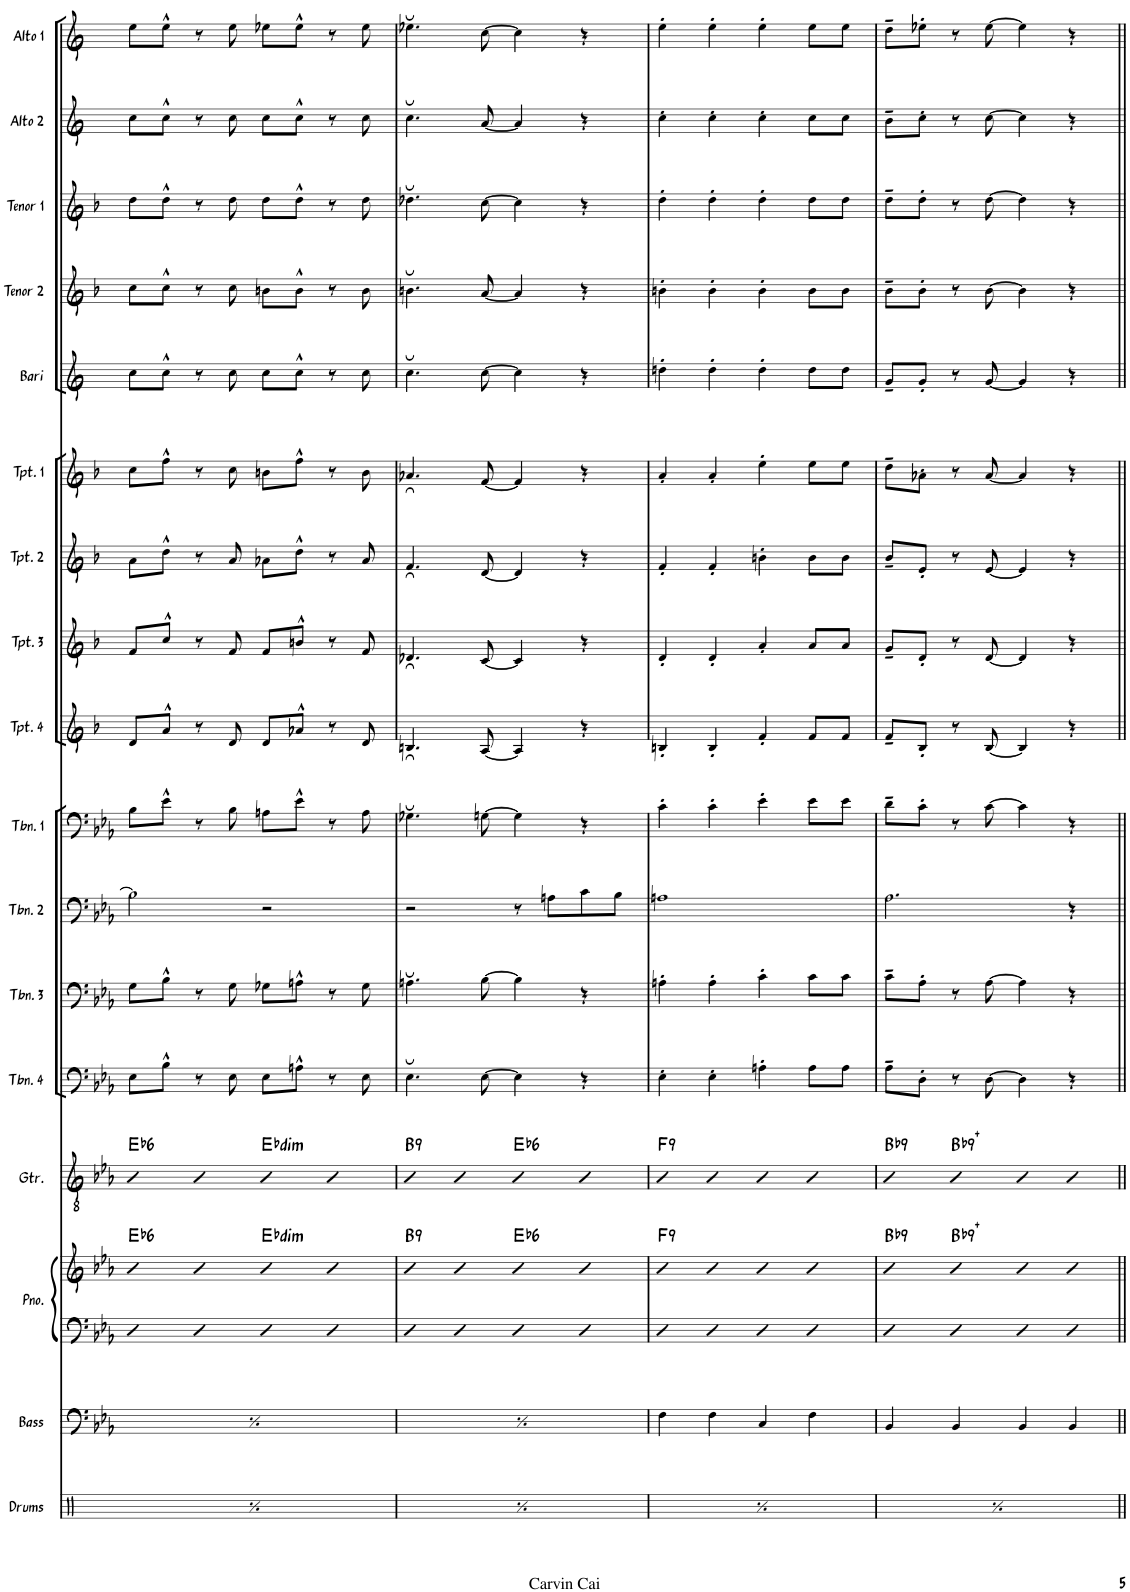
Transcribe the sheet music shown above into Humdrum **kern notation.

**kern	**kern	**kern	**kern	**harte	**kern	**harte	**kern	**kern	**kern	**kern	**kern	**kern	**kern	**kern	**kern	**kern	**kern	**kern	**kern
*part17	*part16	*part15	*part15	*part15	*part14	*part14	*part13	*part12	*part11	*part10	*part9	*part8	*part7	*part6	*part5	*part4	*part3	*part2	*part1
*staff18	*staff17	*staff16	*staff15	*	*staff14	*	*staff13	*staff12	*staff11	*staff10	*staff9	*staff8	*staff7	*staff6	*staff5	*staff4	*staff3	*staff2	*staff1
*I"Drums	*I"Bass	*I"Piano	*	*	*I"Guitar	*	*I"Trombone 4	*I"Trombone 3	*I"Trombone 2	*I"Trombone 1	*I"Trumpet 4	*I"Trumpet 3	*I"Trumpet 2	*I"Trumpet 1	*I"Bari Sax	*I"Tenor Sax 2	*I"Tenor Sax 1	*I"Alto Sax 2	*I"Alto Sax 1
*I'Drums	*I'Bass	*I'Pno.	*	*	*I'Gtr.	*	*I'Tbn. 4	*I'Tbn. 3	*I'Tbn. 2	*I'Tbn. 1	*I'Tpt. 4	*I'Tpt. 3	*I'Tpt. 2	*I'Tpt. 1	*I'Bari	*I'Tenor 2	*I'Tenor 1	*I'Alto 2	*I'Alto 1
!!LO:PB:g=z
*clefX	*clefF4	*clefF4	*clefG2	*	*clefGv2	*	*clefF4	*clefF4	*clefF4	*clefF4	*clefG2	*clefG2	*clefG2	*clefG2	*clefG2	*clefG2	*clefG2	*clefG2	*clefG2
*	*Trd7c12	*	*	*	*	*	*	*	*	*	*Trd1c2	*Trd1c2	*Trd1c2	*Trd1c2	*Trd12c21	*Trd8c14	*Trd8c14	*Trd5c9	*Trd5c9
*k[]	*k[b-e-a-]	*k[b-e-a-]	*k[b-e-a-]	*	*k[b-e-a-]	*	*k[b-e-a-]	*k[b-e-a-]	*k[b-e-a-]	*k[b-e-a-]	*k[b-]	*k[b-]	*k[b-]	*k[b-]	*k[]	*k[b-]	*k[b-]	*k[]	*k[]
*M4/4	*M4/4	*M4/4	*M4/4	*	*M4/4	*	*M4/4	*M4/4	*M4/4	*M4/4	*M4/4	*M4/4	*M4/4	*M4/4	*M4/4	*M4/4	*M4/4	*M4/4	*M4/4
=16	=16	=16	=16	=16	=16	=16	=16	=16	=16	=16	=16	=16	=16	=16	=16	=16	=16	=16	=16
*^	*	*	*	*	*	*	*	*	*	*	*	*	*	*	*	*	*	*	*
!	!	!	!	!	!LO:H:kt=6	!	!LO:H:kt=6	!	!	!	!	!	!	!	!	!	!	!	!	!
4Rgg/	4Rf\	4E-\	4D	4b-	Eb:maj6	4b-	Eb:maj6	8E-\L	8G\L	2B-\]	8B-\L	8d/L	8f/L	8a\L	8cc\L	8cc\L	8cc\L	8dd\L	8cc\L	8ee\L
.	.	.	.	.	.	.	.	8B-^^\J	8B-^^\J	.	8e-^^\J	8a^^/J	8cc^^/J	8dd^^\J	8ff^^\J	8cc^^\J	8cc^^\J	8dd^^\J	8cc^^\J	8ee^^\J
8Rgg/L	4Rf\	4E-\	4D	4b-	.	4b-	.	8r	8r	.	8r	8r	8r	8r	8r	8r	8r	8r	8r	8r
8Rgg/J	.	.	.	.	.	.	.	8E-\	8G\	.	8B-\	8d/	8f/	8a/	8cc\	8cc\	8cc\	8dd\	8cc\	8ee\
!	!	!	!	!	!LO:H:kt=dim	!	!LO:H:kt=dim	!	!	!	!	!	!	!	!	!	!	!	!	!
4Rgg/	4Rf\	4E-\	4D	4b-	Eb:dim	4b-	Eb:dim	8E-\L	8G-X\L	2r	8An\L	8d/L	8f/L	8a-X\L	8bn\L	8cc\L	8bn\L	8dd\L	8cc\L	8ee-X\L
.	.	.	.	.	.	.	.	8An^^\J	8An^^\J	.	8e-^^\J	8a-X^^/J	8bn^^/J	8dd^^\J	8ff^^\J	8cc^^\J	8b^^\J	8dd^^\J	8cc^^\J	8ee-^^\J
8Rgg/L	4Rf\	4E-\	4D	4b-	.	4b-	.	8r	8r	.	8r	8r	8r	8r	8r	8r	8r	8r	8r	8r
8Rgg/J	.	.	.	.	.	.	.	8E-\	8G-\	.	8A\	8d/	8f/	8a-/	8b\	8cc\	8b\	8dd\	8cc\	8ee-\
=17	=17	=17	=17	=17	=17	=17	=17	=17	=17	=17	=17	=17	=17	=17	=17	=17	=17	=17	=17	=17
!	!	!	!	!	!LO:H:kt=9	!	!LO:H:kt=9	!	!	!	!	!	!	!	!	!	!	!	!	!
4Rgg/	4Rf\	4E-\	4D	4b-	B:9	4b-	B:9	4.E-\	4.An\	2r	4.G-X\	4.Bn/	4.d-X/	4.f/	4.a-X/	4.cc\	4.bn\	4.dd-X\	4.cc\	4.ee-X\
8Rgg/L	4Rf\	4E-\	4D	4b-	.	4b-	.	.	.	.	.	.	.	.	.	.	.	.	.	.
8Rgg/J	.	.	.	.	.	.	.	[8E-\	[8B-\	.	[8Gn\	[8A/	[8c/	[8d/	[8f/	[8cc\	[8a/	[8cc\	[8a/	[8cc\
!	!	!	!	!	!LO:H:kt=6	!	!LO:H:kt=6	!	!	!	!	!	!	!	!	!	!	!	!	!
4Rgg/	4Rf\	4E-\	4D	4b-	Eb:maj6	4b-	Eb:maj6	4E-\]	4B-\]	8r	4G\]	4A/]	4c/]	4d/]	4f/]	4cc\]	4a/]	4cc\]	4a/]	4cc\]
.	.	.	.	.	.	.	.	.	.	8An\L	.	.	.	.	.	.	.	.	.	.
8Rgg/L	4Rf\	4E-\	4D	4b-	.	4b-	.	4r	4r	8c\	4r	4r	4r	4r	4r	4r	4r	4r	4r	4r
8Rgg/J	.	.	.	.	.	.	.	.	.	8B-\J	.	.	.	.	.	.	.	.	.	.
=18	=18	=18	=18	=18	=18	=18	=18	=18	=18	=18	=18	=18	=18	=18	=18	=18	=18	=18	=18	=18
!	!	!	!	!	!LO:H:kt=9	!	!LO:H:kt=9	!	!	!	!	!	!	!	!	!	!	!	!	!
4Rgg/	4Rf\	4F\	4D	4b-	F:9	4b-	F:9	4E-'\	4An'\	1An	4c'\	4Bn'/	4d'/	4f'/	4a'/	4ddn'\	4bn'\	4dd'\	4cc'\	4ee'\
8Rgg/L	4Rf\	4F\	4D	4b-	.	4b-	.	4E-'\	4A'\	.	4c'\	4B'/	4d'/	4f'/	4a'/	4dd'\	4b'\	4dd'\	4cc'\	4ee'\
8Rgg/J	.	.	.	.	.	.	.	.	.	.	.	.	.	.	.	.	.	.	.	.
4Rgg/	4Rf\	4C/	4D	4b-	.	4b-	.	4An'\	4c'\	.	4e-'\	4f'/	4a'/	4bn'\	4ee'\	4dd'\	4b'\	4dd'\	4cc'\	4ee'\
8Rgg/L	4Rf\	4F\	4D	4b-	.	4b-	.	8A\L	8c\L	.	8e-\L	8f/L	8a/L	8b\L	8ee\L	8dd\L	8b\L	8dd\L	8cc\L	8ee\L
8Rgg/J	.	.	.	.	.	.	.	8A\J	8c\J	.	8e-\J	8f/J	8a/J	8b\J	8ee\J	8dd\J	8b\J	8dd\J	8cc\J	8ee\J
=19	=19	=19	=19	=19	=19	=19	=19	=19	=19	=19	=19	=19	=19	=19	=19	=19	=19	=19	=19	=19
!	!	!	!	!	!LO:H:kt=9	!	!LO:H:kt=9	!	!	!	!	!	!	!	!	!	!	!	!	!
4Rgg/	4Rf\	4BB-/	4D	4b-	Bb:9	4b-	Bb:9	8A-~\L	8c~\L	2.A-\	8d~\L	8f~/L	8g~/L	8b-~/L	8dd~\L	8g~/L	8b-~\L	8dd~\L	8b~\L	8dd~\L
.	.	.	.	.	.	.	.	8D'\J	8A-'\J	.	8c'\J	8B-'/J	8d'/J	8e'/J	8a-X'\J	8g'/J	8b-'\J	8dd'\J	8cc'\J	8ee-X'\J
!	!	!	!	!	!LO:H:kt=9	!	!LO:H:kt=9	!	!	!	!	!	!	!	!	!	!	!	!	!
8Rgg/L	4Rf\	4BB-/	4D	4b-	Bb:(3,#5,b7,9)	4b-	Bb:(3,#5,b7,9)	8r	8r	.	8r	8r	8r	8r	8r	8r	8r	8r	8r	8r
8Rgg/J	.	.	.	.	.	.	.	[8D\	[8A-\	.	[8c\	[8B-/	[8d/	[8e/	[8a-/	[8g/	[8b-\	[8dd\	[8cc\	[8ee-\
4Rgg/	4Rf\	4BB-/	4D	4b-	.	4b-	.	4D\]	4A-\]	.	4c\]	4B-/]	4d/]	4e/]	4a-/]	4g/]	4b-\]	4dd\]	4cc\]	4ee-\]
8Rgg/L	4Rf\	4BB-/	4D	4b-	.	4b-	.	4r	4r	4r	4r	4r	4r	4r	4r	4r	4r	4r	4r	4r
8Rgg/J	.	.	.	.	.	.	.	.	.	.	.	.	.	.	.	.	.	.	.	.
*v	*v	*	*	*	*	*	*	*	*	*	*	*	*	*	*	*	*	*	*	*
=||	=||	=||	=||	=||	=||	=||	=||	=||	=||	=||	=||	=||	=||	=||	=||	=||	=||	=||	=||
*-	*-	*-	*-	*-	*-	*-	*-	*-	*-	*-	*-	*-	*-	*-	*-	*-	*-	*-	*-
